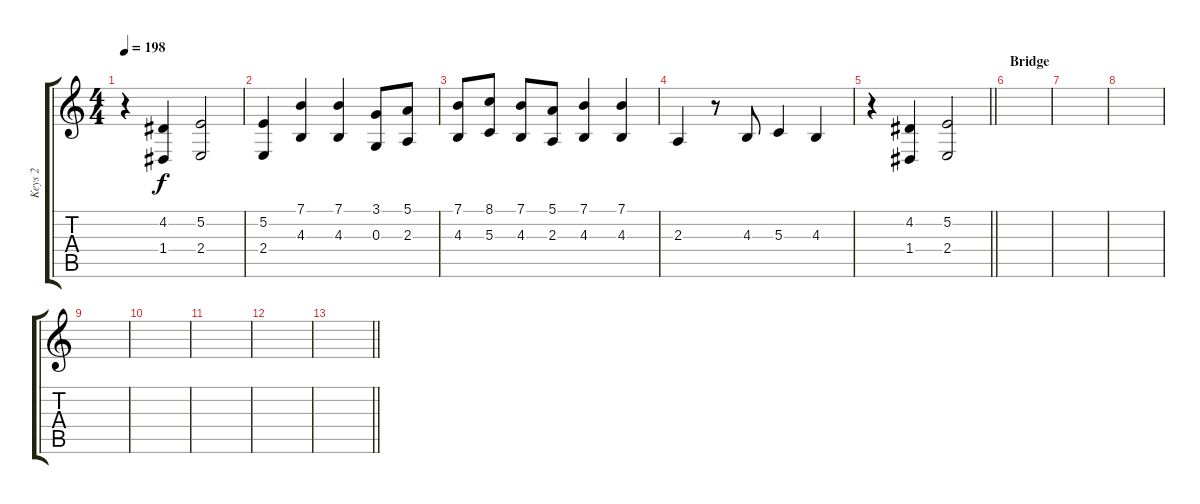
\track ("Keys 2" "Keys 2") {instrument brasssection}
\staff {score tabs}
\tuning (E4 B3 G3 D3 A2 E2) {hide}
\ts (4 4)
\tempo 198
\clef g2
\ks c
r.4{dy f} (4.2 1.4).4 (5.2 2.4).2 |
(5.2 2.4).4{instrument brasssection} (7.1 4.3).4 (7.1 4.3).4 (3.1 0.3).8 (5.1 2.3).8 |
(7.1 4.3).8 (8.1 5.3).8 (7.1 4.3).8 (5.1 2.3).8 (7.1 4.3).4 (7.1 4.3).4 |
2.3.4 r.8 4.3.8 5.3.4 4.3.4 |
\barLineRight lightlight
r.4 (4.2 1.4).4 (5.2 2.4).2 |
\section ("" "Bridge")
|
|
|
|
|
|
|
\barLineRight lightlight
